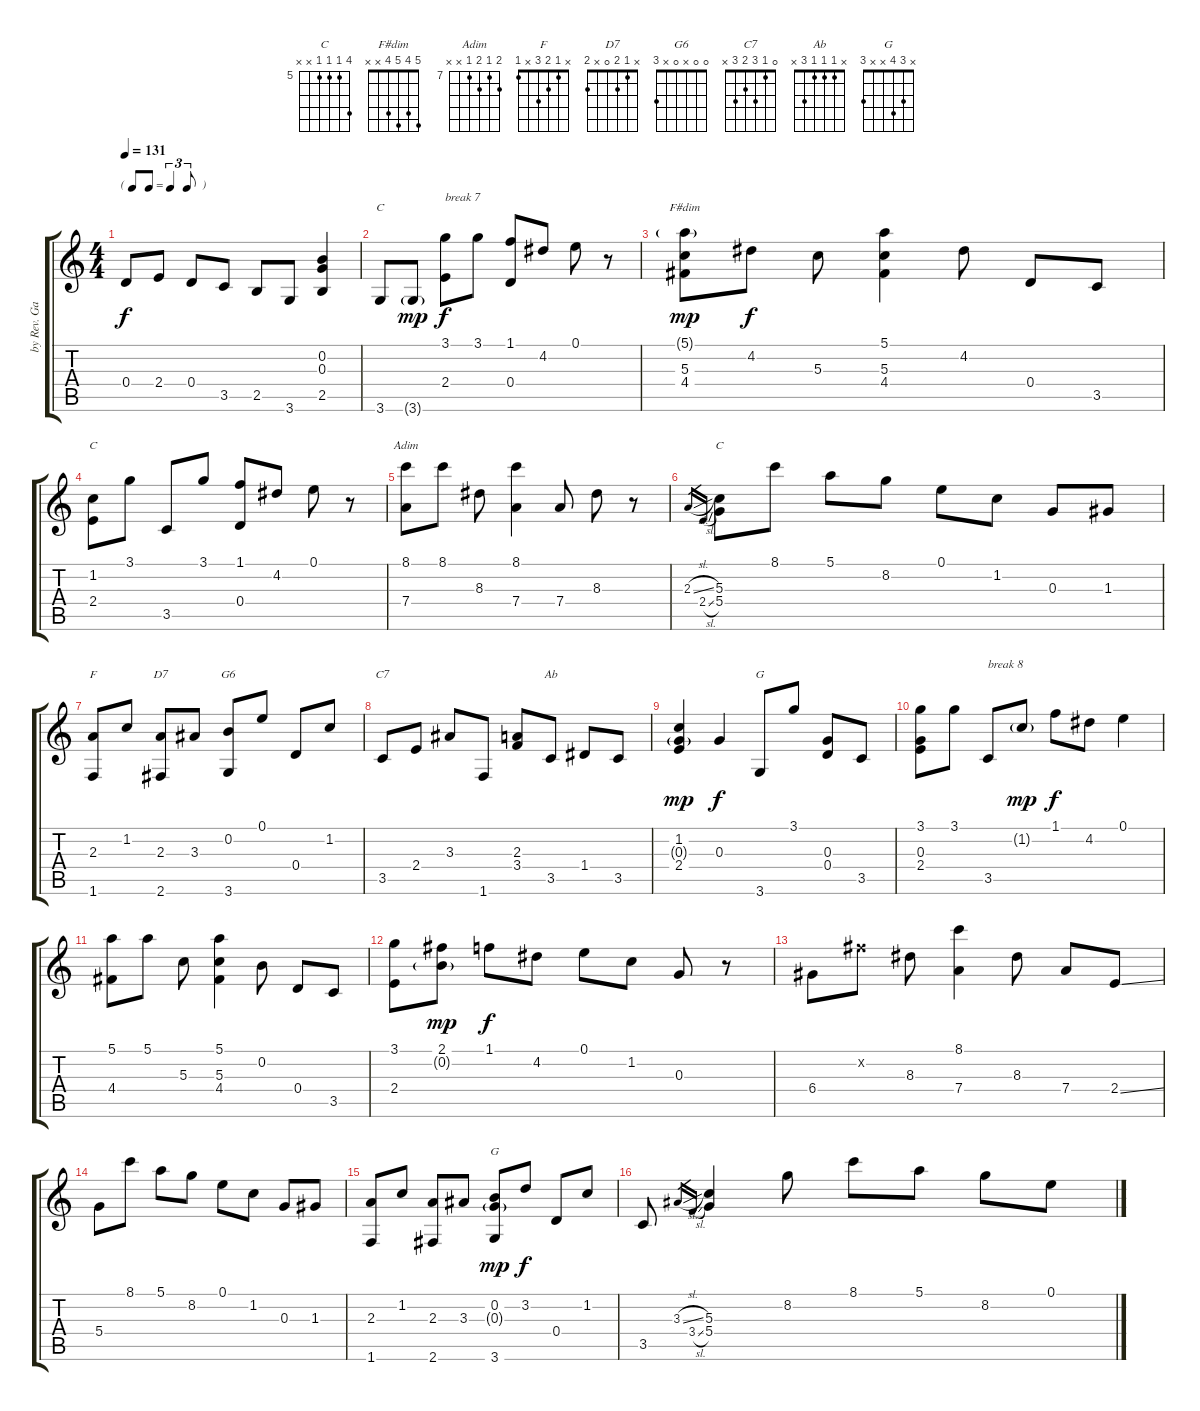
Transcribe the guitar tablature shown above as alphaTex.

\track ("by Rev. Gary Davis" "by Rev. Ga") {instrument acousticguitarnylon}
\staff {score tabs}
\tuning (E4 B3 G3 D3 A2 E2) {hide}
\chord ("C" 0 1 0 2 3 3)
\chord ("F#dim" 5 4 5 4 x x)
\chord ("C" 3 1 x 2 3 3)
\chord ("Adim" 8 7 8 7 x x) {firstfret 7}
\chord ("C" 8 5 5 5 x x) {firstfret 5}
\chord ("F" x 1 2 3 x 1)
\chord ("D7" x 1 2 0 x 2)
\chord ("G6" 0 0 x 0 x 3)
\chord ("C7" 0 1 3 2 3 x)
\chord ("Ab" x 1 1 1 3 x)
\chord ("G" 3 0 0 0 2 3)
\chord ("G" x 3 4 x x 3)
\ts (4 4)
\tf triplet8th
\tempo 131
\clef g2
\ks c
0.4.8{dy f} 2.4.8 0.4.8 3.5.8 2.5.8 3.6.8 (0.2 0.3 2.5).4 |
3.6.8{ch "C"} 3.6{g}.8{dy mp} (3.1 2.4).8{txt "break 7" dy f} 3.1.8 (1.1 0.4).8 4.2.8 0.1.8 r.8 |
(5.1{g} 5.3 4.4).8{ch "F#dim" dy mp} 4.2.8{dy f} 5.3.8 (5.1 5.3 4.4).4 4.2.8 0.4.8 3.5.8 |
(1.2 2.4).8{ch "C"} 3.1.8 3.5.8 3.1.8 (1.1 0.4).8 4.2.8 0.1.8 r.8 |
(8.1 7.4).8{ch "Adim"} 8.1.8 8.3.8 (8.1 7.4).4 7.4.8 8.3.8 r.8 |
2.3{sl}.16{gr} 2.4{sl}.16{gr} (5.3 5.4).8{ch "C"} 8.1.8 5.1.8 8.2.8 0.1.8 1.2.8 0.3.8 1.3.8 |
(2.3 1.6).8{ch "F"} 1.2.8 (2.3 2.6).8{ch "D7"} 3.3.8 (0.2 3.6).8{ch "G6"} 0.1.8 0.4.8 1.2.8 |
3.5.8{ch "C7"} 2.4.8 3.3.8 1.6.8 (2.3 3.4).8 3.5.8{ch "Ab"} 1.4.8 3.5.8 |
(1.2 0.3{g} 2.4).4{dy mp} 0.3.4{dy f} 3.6.8{ch "G"} 3.1.8 (0.3 0.4).8 3.5.8 |
(3.1 0.3 2.4).8 3.1.8 3.5.8{txt "break 8"} 1.2{g}.8{dy mp} 1.1.8{dy f} 4.2.8 0.1.4 |
(5.1 4.4).8 5.1.8 5.3.8 (5.1 5.3 4.4).4 0.2.8 0.4.8 3.5.8 |
(3.1 2.4).8 (2.1 0.2{g}).8{dy mp} 1.1.8{dy f} 4.2.8 0.1.8 1.2.8 0.3.8 r.8 |
6.4.8 7.2{x}.8 8.3.8 (8.1 7.4).4 8.3.8 7.4.8 2.4{ss}.8 |
5.4.8 8.1.8 5.1.8 8.2.8 0.1.8 1.2.8 0.3.8 1.3.8 |
(2.3 1.6).8 1.2.8 (2.3 2.6).8 3.3.8 (0.2 0.3{g} 3.6).8{ch "G" dy mp} 3.2.8{dy f} 0.4.8 1.2.8 |
3.5.8 3.3{sl}.16{gr} 3.4{sl}.16{gr} (5.3 5.4).4 8.2.8 8.1.8 5.1.8 8.2.8 0.1.8
